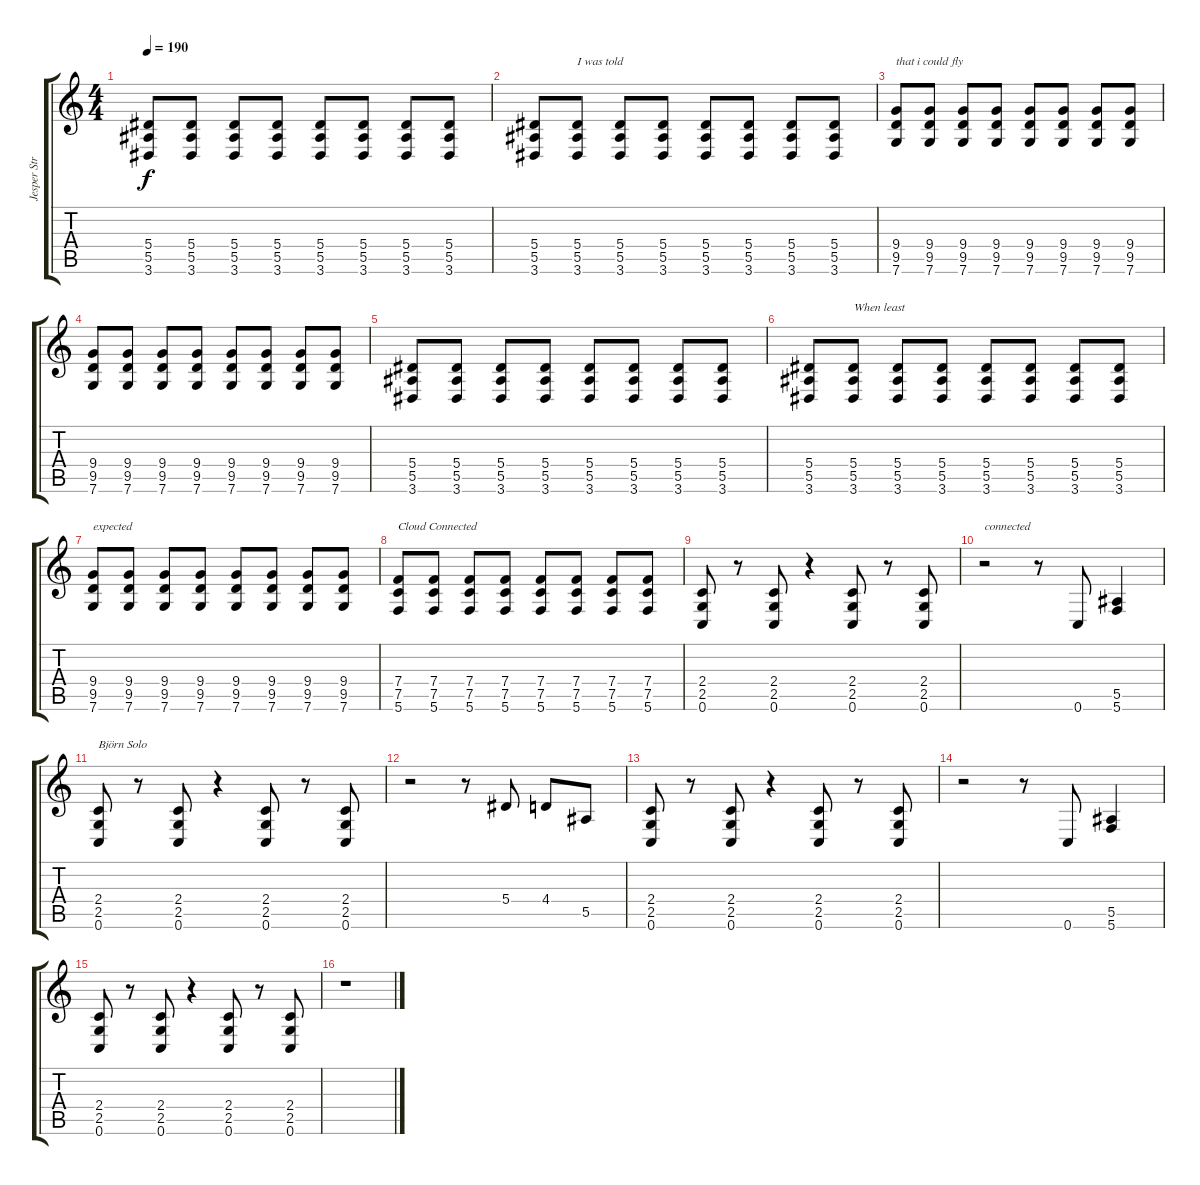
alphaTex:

\track ("Jesper Strömblad" "Jesper Str") {instrument distortionguitar}
\staff {score tabs}
\tuning (C4 G3 Eb3 Bb2 F2 C2) {hide}
\ts (4 4)
\tempo 190
\clef g2
\ks c
(5.4 5.5 3.6).8{dy f} (5.4 5.5 3.6).8 (5.4 5.5 3.6).8 (5.4 5.5 3.6).8 (5.4 5.5 3.6).8 (5.4 5.5 3.6).8 (5.4 5.5 3.6).8 (5.4 5.5 3.6).8 |
(5.4 5.5 3.6).8 (5.4 5.5 3.6).8{txt "I was told"} (5.4 5.5 3.6).8 (5.4 5.5 3.6).8 (5.4 5.5 3.6).8 (5.4 5.5 3.6).8 (5.4 5.5 3.6).8 (5.4 5.5 3.6).8 |
(9.4 9.5 7.6).8{txt "that i could fly"} (9.4 9.5 7.6).8 (9.4 9.5 7.6).8 (9.4 9.5 7.6).8 (9.4 9.5 7.6).8 (9.4 9.5 7.6).8 (9.4 9.5 7.6).8 (9.4 9.5 7.6).8 |
(9.4 9.5 7.6).8 (9.4 9.5 7.6).8 (9.4 9.5 7.6).8 (9.4 9.5 7.6).8 (9.4 9.5 7.6).8 (9.4 9.5 7.6).8 (9.4 9.5 7.6).8 (9.4 9.5 7.6).8 |
(5.4 5.5 3.6).8 (5.4 5.5 3.6).8 (5.4 5.5 3.6).8 (5.4 5.5 3.6).8 (5.4 5.5 3.6).8 (5.4 5.5 3.6).8 (5.4 5.5 3.6).8 (5.4 5.5 3.6).8 |
(5.4 5.5 3.6).8 (5.4 5.5 3.6).8{txt "When least"} (5.4 5.5 3.6).8 (5.4 5.5 3.6).8 (5.4 5.5 3.6).8 (5.4 5.5 3.6).8 (5.4 5.5 3.6).8 (5.4 5.5 3.6).8 |
(9.4 9.5 7.6).8{txt "expected"} (9.4 9.5 7.6).8 (9.4 9.5 7.6).8 (9.4 9.5 7.6).8 (9.4 9.5 7.6).8 (9.4 9.5 7.6).8 (9.4 9.5 7.6).8 (9.4 9.5 7.6).8 |
(7.4 7.5 5.6).8{txt "Cloud Connected"} (7.4 7.5 5.6).8 (7.4 7.5 5.6).8 (7.4 7.5 5.6).8 (7.4 7.5 5.6).8 (7.4 7.5 5.6).8 (7.4 7.5 5.6).8 (7.4 7.5 5.6).8 |
(2.4 2.5 0.6).8 r.8 (2.4 2.5 0.6).8 r.4 (2.4 2.5 0.6).8 r.8 (2.4 2.5 0.6).8 |
r.2{txt "connected"} r.8 0.6.8 (5.5 5.6).4 |
(2.4 2.5 0.6).8{txt "Björn Solo"} r.8 (2.4 2.5 0.6).8 r.4 (2.4 2.5 0.6).8 r.8 (2.4 2.5 0.6).8 |
r.2 r.8 5.4.8 4.4.8 5.5.8 |
(2.4 2.5 0.6).8 r.8 (2.4 2.5 0.6).8 r.4 (2.4 2.5 0.6).8 r.8 (2.4 2.5 0.6).8 |
r.2 r.8 0.6.8 (5.5 5.6).4 |
(2.4 2.5 0.6).8 r.8 (2.4 2.5 0.6).8 r.4 (2.4 2.5 0.6).8 r.8 (2.4 2.5 0.6).8 |
r.1
